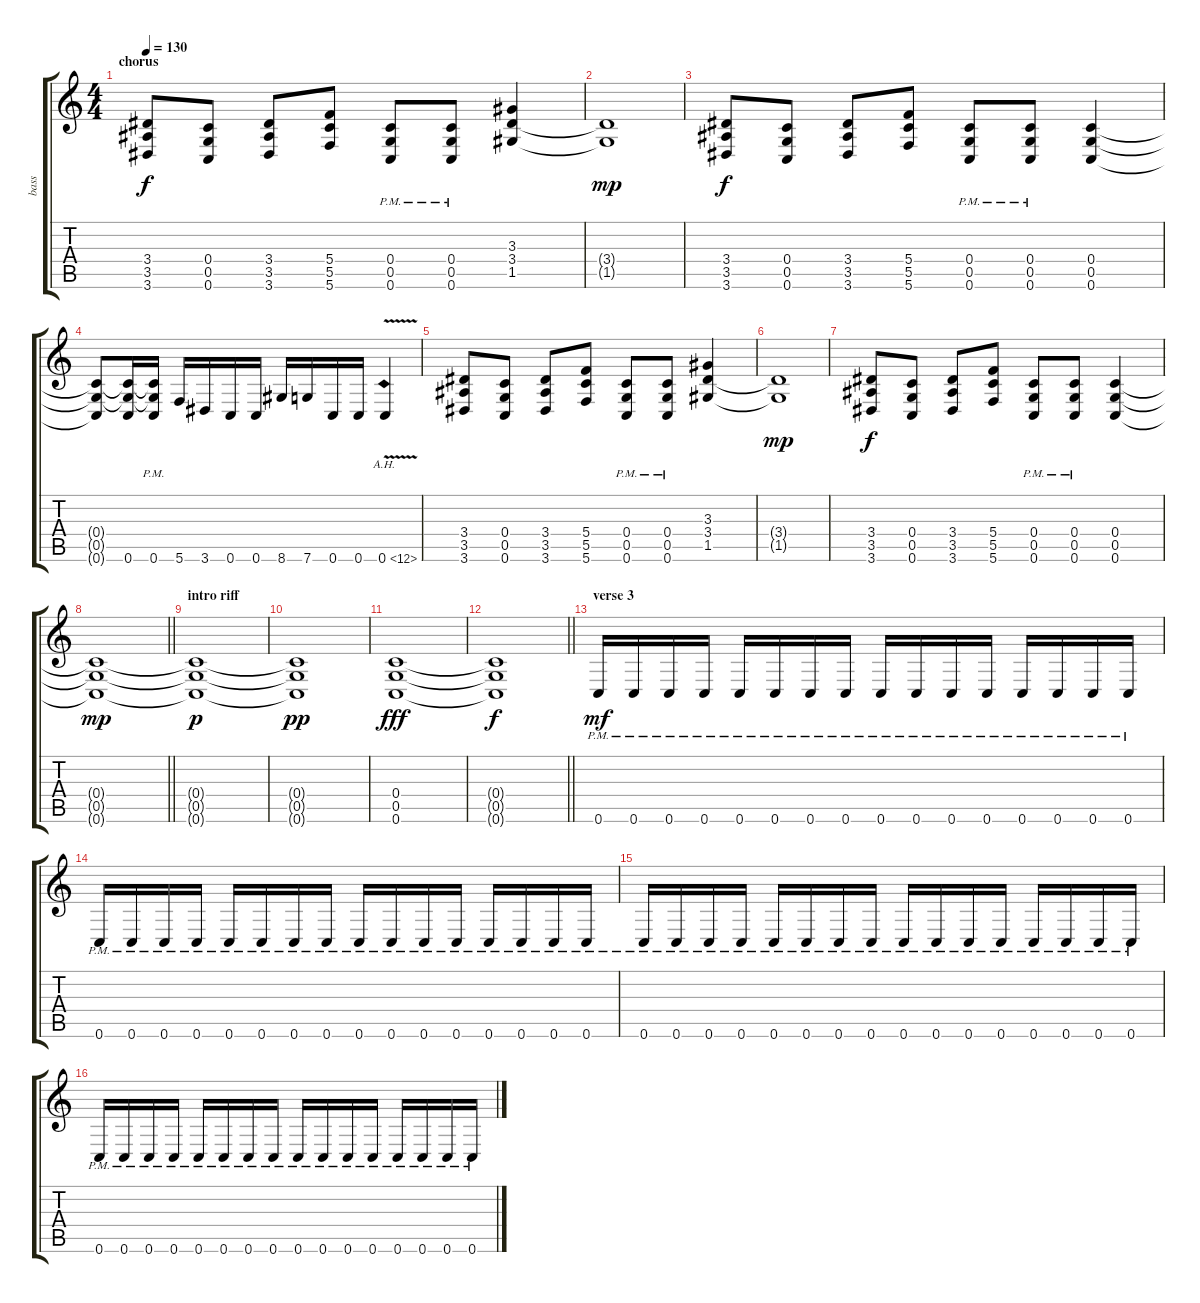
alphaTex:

\track ("bass" "bass") {instrument electricbassfinger}
\staff {score tabs}
\tuning (D4 A3 F3 C3 G2 C2) {hide}
\ts (4 4)
\section ("" "chorus")
\tempo 130
\clef g2
\ks c
(3.4 3.5 3.6).8{dy f} (0.4 0.5 0.6).8 (3.4 3.5 3.6).8 (5.4 5.5 5.6).8 (0.4{pm} 0.5{pm} 0.6{pm}).8 (0.4{pm} 0.5{pm} 0.6{pm}).8 (3.3 3.4 1.5).4 |
(3.4{t} 1.5{t}).1{dy mp} |
(3.4 3.5 3.6).8{dy f} (0.4 0.5 0.6).8 (3.4 3.5 3.6).8 (5.4 5.5 5.6).8 (0.4{pm} 0.5{pm} 0.6{pm}).8 (0.4 0.5 0.6{pm}).8 (0.4 0.5 0.6).4 |
(0.4{t} 0.5{t} 0.6{t}).8 (0.4{t} 0.5{t} 0.6).16 (0.4{t} 0.5{t} 0.6{pm}).16 5.6.16 3.6.16 0.6.16 0.6.16 8.6.16 7.6.16 0.6.16 0.6.16 0.6{ah 12 v}.4 |
(3.4 3.5 3.6).8 (0.4 0.5 0.6).8 (3.4 3.5 3.6).8 (5.4 5.5 5.6).8 (0.4{pm} 0.5{pm} 0.6{pm}).8 (0.4{pm} 0.5{pm} 0.6{pm}).8 (3.3 3.4 1.5).4 |
(3.4{t} 1.5{t}).1{dy mp} |
(3.4 3.5 3.6).8{dy f} (0.4 0.5 0.6).8 (3.4 3.5 3.6).8 (5.4 5.5 5.6).8 (0.4{pm} 0.5{pm} 0.6{pm}).8 (0.4 0.5 0.6{pm}).8 (0.4 0.5 0.6).4 |
\barLineRight lightlight
(0.4{t} 0.5{t} 0.6{t}).1{dy mp} |
\section ("" "intro riff")
(0.4{t} 0.5{t} 0.6{t}).1{dy p} |
(0.4{t} 0.5{t} 0.6{t}).1{dy pp} |
(0.4 0.5 0.6).1{dy fff} |
\barLineRight lightlight
(0.4{t} 0.5{t} 0.6{t}).1{dy f} |
\section ("" "verse 3")
0.6{pm}.16{dy mf} 0.6{pm}.16 0.6{pm}.16 0.6{pm}.16 0.6{pm}.16 0.6{pm}.16 0.6{pm}.16 0.6{pm}.16 0.6{pm}.16 0.6{pm}.16 0.6{pm}.16 0.6{pm}.16 0.6{pm}.16 0.6{pm}.16 0.6{pm}.16 0.6{pm}.16 |
0.6{pm}.16 0.6{pm}.16 0.6{pm}.16 0.6{pm}.16 0.6{pm}.16 0.6{pm}.16 0.6{pm}.16 0.6{pm}.16 0.6{pm}.16 0.6{pm}.16 0.6{pm}.16 0.6{pm}.16 0.6{pm}.16 0.6{pm}.16 0.6{pm}.16 0.6{pm}.16 |
0.6{pm}.16 0.6{pm}.16 0.6{pm}.16 0.6{pm}.16 0.6{pm}.16 0.6{pm}.16 0.6{pm}.16 0.6{pm}.16 0.6{pm}.16 0.6{pm}.16 0.6{pm}.16 0.6{pm}.16 0.6{pm}.16 0.6{pm}.16 0.6{pm}.16 0.6{pm}.16 |
0.6{pm}.16 0.6{pm}.16 0.6{pm}.16 0.6{pm}.16 0.6{pm}.16 0.6{pm}.16 0.6{pm}.16 0.6{pm}.16 0.6{pm}.16 0.6{pm}.16 0.6{pm}.16 0.6{pm}.16 0.6{pm}.16 0.6{pm}.16 0.6{pm}.16 0.6{pm}.16
